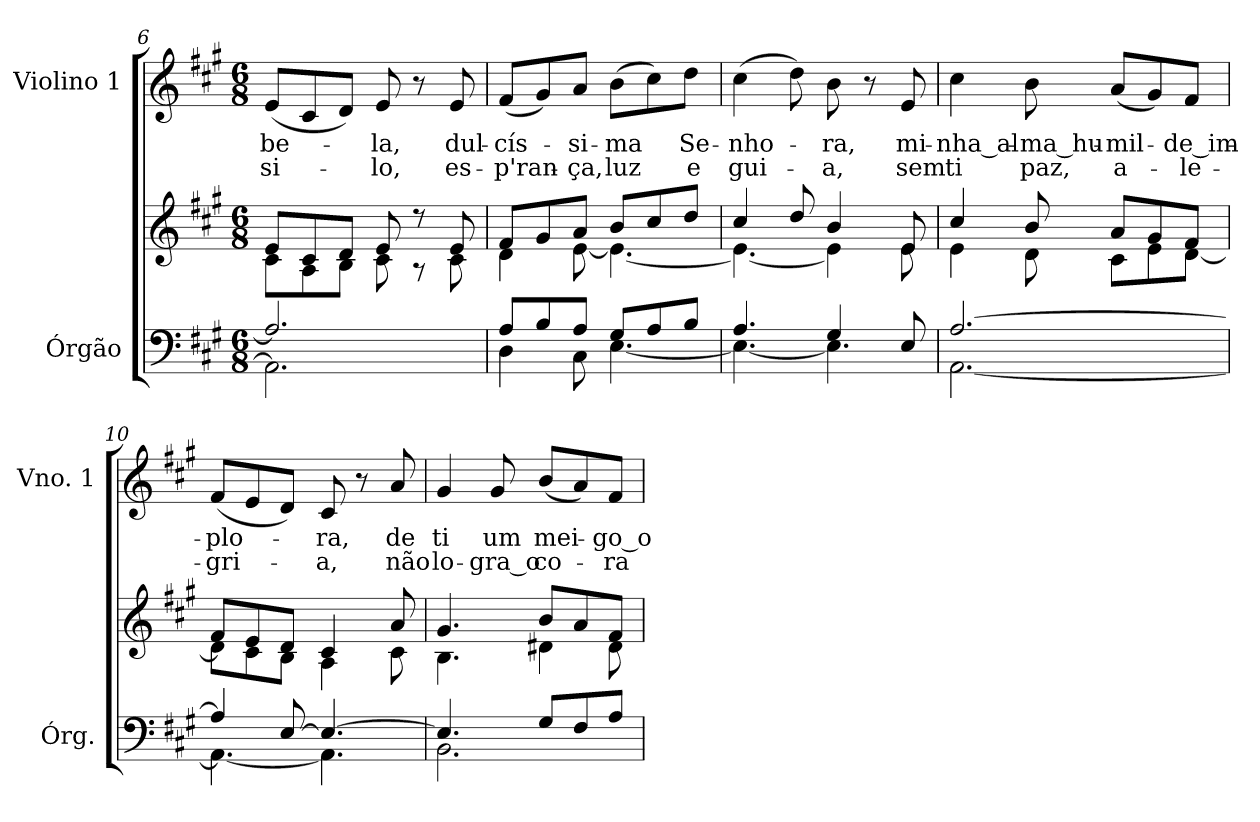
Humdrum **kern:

**kern	**kern	**kern	**text	**text
*part2	*part2	*part1	*part1	*part1
*staff3	*staff2	*staff1	*staff1	*staff1
*I"Órgão	*	*I"Violino 1	*	*
*I'Órg.	*	*I'Vno. 1	*	*
!!LO:LB:g=z
*clefF4	*clefG2	*clefG2	*	*
*k[f#c#g#]	*k[f#c#g#]	*k[f#c#g#]	*	*
*A:	*A:	*A:	*	*
*M6/8	*M6/8	*M6/8	*	*
=6	=6	=6	=6	=6
*^	*^	*	*	*
!	!	!	!	!	!LO:LY:b:color=#000000	!LO:LY:b:color=#000000
2.Ai/]	2.AAi\]	8ei/L	8c#i\L	(8ei/L	be-	-si-
.	.	8c#i/	8Ai\	8c#i/	.	.
.	.	8di/J	8Bi\J	8di/J)	.	.
!	!	!	!	!	!LO:LY:b:color=#000000	!LO:LY:b:color=#000000
.	.	8ei/	8c#i\	8ei/	-la,	-lo,
.	.	8r	8r	8r	.	.
!	!	!	!	!	!LO:LY:b:color=#000000	!LO:LY:b:color=#000000
.	.	8ei/	8c#i\	8ei/	dul-	es-
=7	=7	=7	=7	=7	=7	=7
!	!	!	!	!	!LO:LY:b:color=#000000	!LO:LY:b:color=#000000
8Ai/L	4Di\	8f#i/L	4di\	(8f#i/L	-cís-	-p'ran-
8Bi/	.	8g#i/	.	8g#i/)	.	.
!	!	!	!	!	!LO:LY:b:color=#000000	!LO:LY:b:color=#000000
8Ai/J	8C#i\	8ai/J	[<8ei\	8ai/J	-si-	-ça,
!	!	!	!	!	!LO:LY:b:color=#000000	!LO:LY:b:color=#000000
8G#i/L	[<4.Ei\	8bi/L	4.ei\_<	(8bi\L	-ma	luz
8Ai/	.	8cc#i/	.	8cc#i\)	.	.
!	!	!	!	!	!LO:LY:b:color=#000000	!LO:LY:b:color=#000000
8Bi/J	.	8ddi/J	.	8ddi\J	Se-	e
=8	=8	=8	=8	=8	=8	=8
!	!	!	!	!	!LO:LY:b:color=#000000	!LO:LY:b:color=#000000
4.Ai/	4.Ei\_<	4cc#i/	4.ei\_<	(4cc#i\	-nho-	gui-
.	.	8ddi/	.	8ddi\)	.	.
!	!	!	!	!	!LO:LY:b:color=#000000	!LO:LY:b:color=#000000
4G#i/	4.Ei\]	4bi/	4ei\]	8bi\	-ra,	-a,
.	.	.	.	8r	.	.
!	!	!	!	!	!LO:LY:b:color=#000000	!LO:LY:b:color=#000000
8Ei/	.	8ei/	8ei\	8ei/	mi-	sem
=9	=9	=9	=9	=9	=9	=9
!	!	!	!	!	!LO:LY:b:color=#000000	!LO:LY:b:color=#000000
[>2.Ai/	[<2.AAi\	4cc#i/	4ei\	4cc#i\	-nha_al-	ti
!	!	!	!	!	!LO:LY:b:color=#000000	!LO:LY:b:color=#000000
.	.	8bi/	8di\	8bi\	-ma_hu-	paz,
!	!	!	!	!	!LO:LY:b:color=#000000	!LO:LY:b:color=#000000
.	.	8ai/L	8c#i\L	(8ai/L	-mil-	a-
.	.	8g#i/	8ei\	8g#i/)	.	.
!	!	!	!	!	!LO:LY:b:color=#000000	!LO:LY:b:color=#000000
.	.	8f#i/J	[<8di\J	8f#i/J	-de_im-	-le-
=10	=10	=10	=10	=10	=10	=10
!	!	!	!	!	!LO:LY:b:color=#000000	!LO:LY:b:color=#000000
4Ai/]	4.AAi\_<	8f#i/L	8di\L]	(8f#i/L	-plo-	-gri-
.	.	8ei/	8c#i\	8ei/	.	.
[>8Ei/	.	8di/J	8Bi\J	8di/J)	.	.
!	!	!	!	!	!LO:LY:b:color=#000000	!LO:LY:b:color=#000000
4.Ei/_>	4.AAi\]	4c#i/	4Ai\	8c#i/	-ra,	-a,
.	.	.	.	8r	.	.
!	!	!	!	!	!LO:LY:b:color=#000000	!LO:LY:b:color=#000000
.	.	8ai/	8c#i\	8ai/	de	não
!!LO:LB:g=z
=11	=11	=11	=11	=11	=11	=11
!	!	!	!	!	!LO:LY:b:color=#000000	!LO:LY:b:color=#000000
4.Ei/]	2.BBi\	4.g#i/	4.Bi\	4g#i/	ti	lo-
!	!	!	!	!	!LO:LY:b:color=#000000	!LO:LY:b:color=#000000
.	.	.	.	8g#i/	um	-gra_o
!	!	!	!	!	!LO:LY:b:color=#000000	!LO:LY:b:color=#000000
8G#i/L	.	8bi/L	4d#Xi\	(8bi/L	mei-	co-
8F#i/	.	8ai/	.	8ai/)	.	.
!	!	!	!	!	!LO:LY:b:color=#000000	!LO:LY:b:color=#000000
8Ai/J	.	8f#i/J	8d#i\	8f#i/J	-go_o-	-ra-
*v	*v	*	*	*	*	*
*	*v	*v	*	*	*
=	=	=	=	=
*-	*-	*-	*-	*-
